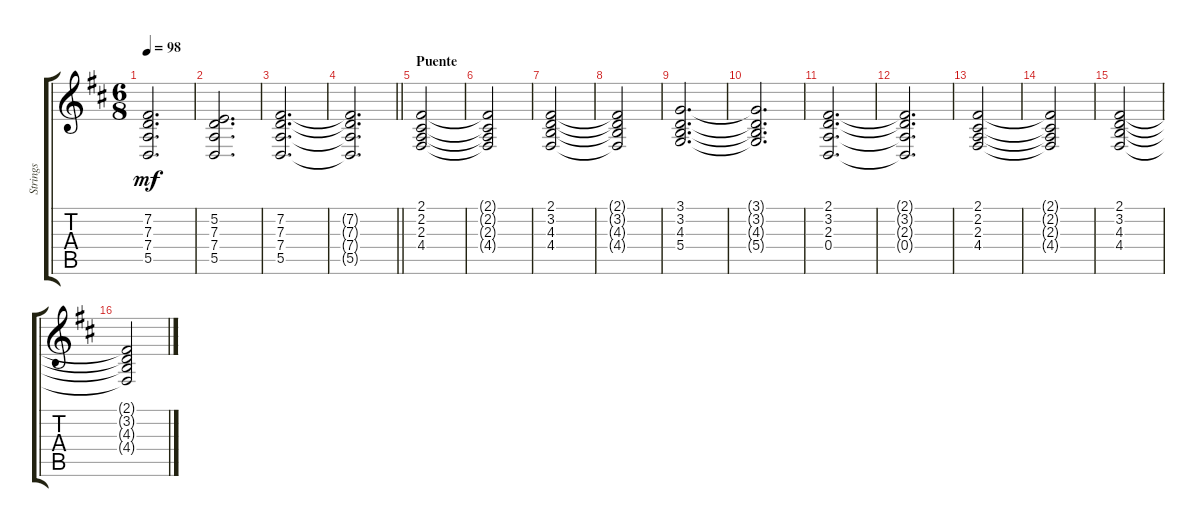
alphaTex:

\track ("Strings" "Strings") {instrument stringensemble2}
\staff {score tabs}
\tuning (E4 B3 G3 D3 A2 E2) {hide}
\ts (6 8)
\tempo 98
\clef g2
\ks d
(7.2 7.3 7.4 5.5).2{d dy mf} |
(5.2 7.3 7.4 5.5).2{d} |
(7.2 7.3 7.4 5.5).2{d} |
\barLineRight lightlight
(7.2{t} 7.3{t} 7.4{t} 5.5{t}).2{d} |
\section ("" "Puente")
(2.1 2.2 2.3 4.4).2 |
(2.1{t} 2.2{t} 2.3{t} 4.4{t}).2 |
(2.1 3.2 4.3 4.4).2 |
(2.1{t} 3.2{t} 4.3{t} 4.4{t}).2 |
(3.1 3.2 4.3 5.4).2{d} |
(3.1{t} 3.2{t} 4.3{t} 5.4{t}).2{d} |
(2.1 3.2 2.3 0.4).2{d} |
(2.1{t} 3.2{t} 2.3{t} 0.4{t}).2{d} |
(2.1 2.2 2.3 4.4).2 |
(2.1{t} 2.2{t} 2.3{t} 4.4{t}).2 |
(2.1 3.2 4.3 4.4).2 |
(2.1{t} 3.2{t} 4.3{t} 4.4{t}).2
